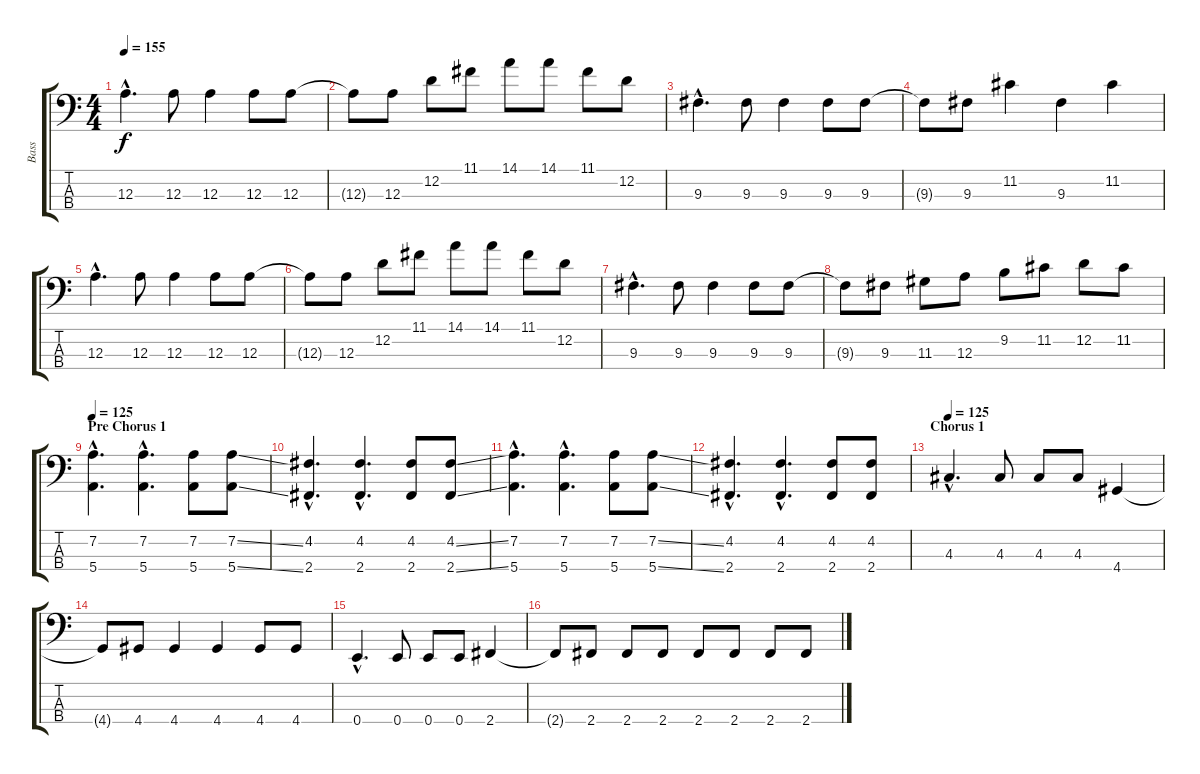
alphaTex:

\track ("Bass" "Bass") {instrument electricbassfinger}
\staff {score tabs}
\tuning (G2 D2 A1 E1) {hide}
\ts (4 4)
\tempo 155
\clef f4
\ks c
12.3{hac}.4{d dy f} 12.3.8 12.3.4 12.3.8 12.3.8 |
12.3{t}.8 12.3.8 12.2.8 11.1.8 14.1.8 14.1.8 11.1.8 12.2.8 |
9.3{hac}.4{d} 9.3.8 9.3.4 9.3.8 9.3.8 |
9.3{t}.8 9.3.8 11.2.4 9.3.4 11.2.4 |
12.3{hac}.4{d} 12.3.8 12.3.4 12.3.8 12.3.8 |
12.3{t}.8 12.3.8 12.2.8 11.1.8 14.1.8 14.1.8 11.1.8 12.2.8 |
9.3{hac}.4{d} 9.3.8 9.3.4 9.3.8 9.3.8 |
9.3{t}.8 9.3.8 11.3.8 12.3.8 9.2.8 11.2.8 12.2.8 11.2.8 |
\section ("" "Pre Chorus 1")
\tempo 125
(7.2{hac} 5.4{hac}).4{d} (7.2{hac} 5.4{hac}).4{d} (7.2 5.4).8 (7.2{ss} 5.4{ss}).8 |
(4.2{hac} 2.4{hac}).4{d} (4.2{hac} 2.4{hac}).4{d} (4.2 2.4).8 (4.2{ss} 2.4{ss}).8 |
(7.2{hac} 5.4{hac}).4{d} (7.2{hac} 5.4{hac}).4{d} (7.2 5.4).8 (7.2{ss} 5.4{ss}).8 |
(4.2{hac} 2.4{hac}).4{d} (4.2{hac} 2.4{hac}).4{d} (4.2 2.4).8 (4.2 2.4).8 |
\section ("" "Chorus 1")
\tempo 125
4.3{hac}.4{d} 4.3.8 4.3.8 4.3.8 4.4.4 |
4.4{t}.8 4.4.8 4.4.4 4.4.4 4.4.8 4.4.8 |
0.4{hac}.4{d} 0.4.8 0.4.8 0.4.8 2.4.4 |
2.4{t}.8 2.4.8 2.4.8 2.4.8 2.4.8 2.4.8 2.4.8 2.4.8
